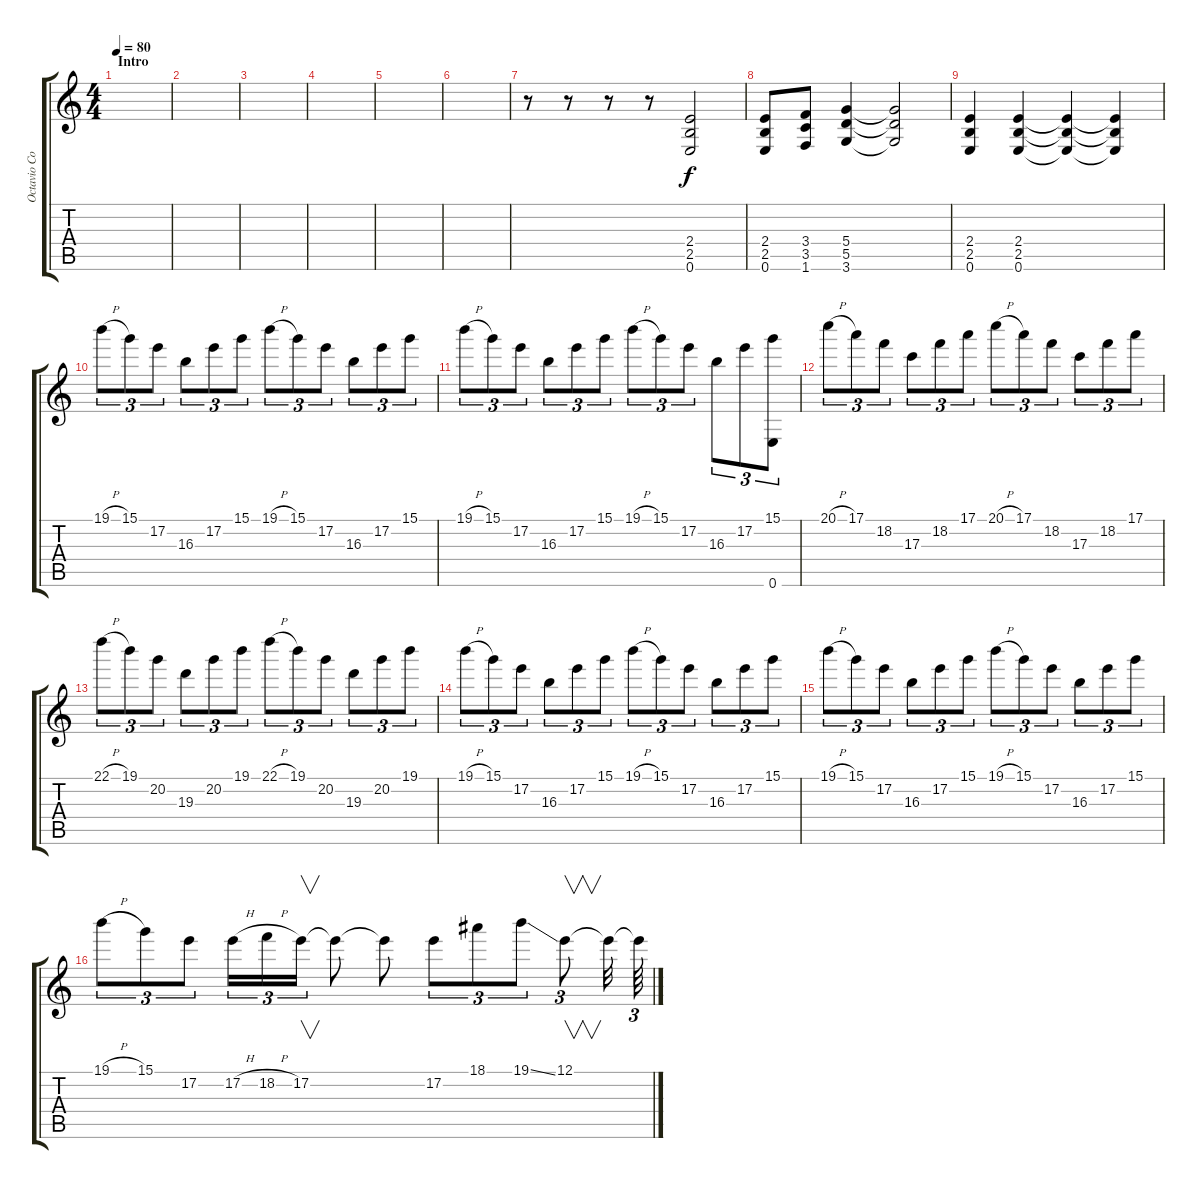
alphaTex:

\track ("Octavio Coronado" "Octavio Co") {instrument distortionguitar}
\staff {score tabs}
\tuning (E4 B3 G3 D3 A2 E2) {hide}
\ts (4 4)
\section ("" "Intro")
\tempo 80
\clef g2
\ks c
|
|
|
|
|
|
r.8 r.8 r.8 r.8 (2.4 2.5 0.6).2 |
(2.4 2.5 0.6).8 (3.4 3.5 1.6).8 (5.4 5.5 3.6).4 (5.4{t} 5.5{t} 3.6{t}).2 |
(2.4 2.5 0.6).4 (2.4 2.5 0.6).4 (2.4{t} 2.5{t} 0.6{t}).4 (2.4{t} 2.5{t} 0.6{t}).4 |
19.1{h}.8{tu (3 2)} 15.1.8{tu (3 2)} 17.2.8{tu (3 2)} 16.3.8{tu (3 2)} 17.2.8{tu (3 2)} 15.1.8{tu (3 2)} 19.1{h}.8{tu (3 2)} 15.1.8{tu (3 2)} 17.2.8{tu (3 2)} 16.3.8{tu (3 2)} 17.2.8{tu (3 2)} 15.1.8{tu (3 2)} |
19.1{h}.8{tu (3 2)} 15.1.8{tu (3 2)} 17.2.8{tu (3 2)} 16.3.8{tu (3 2)} 17.2.8{tu (3 2)} 15.1.8{tu (3 2)} 19.1{h}.8{tu (3 2)} 15.1.8{tu (3 2)} 17.2.8{tu (3 2)} 16.3.8{tu (3 2)} 17.2.8{tu (3 2)} (15.1 0.6).8{tu (3 2)} |
20.1{h}.8{tu (3 2)} 17.1.8{tu (3 2)} 18.2.8{tu (3 2)} 17.3.8{tu (3 2)} 18.2.8{tu (3 2)} 17.1.8{tu (3 2)} 20.1{h}.8{tu (3 2)} 17.1.8{tu (3 2)} 18.2.8{tu (3 2)} 17.3.8{tu (3 2)} 18.2.8{tu (3 2)} 17.1.8{tu (3 2)} |
22.1{h}.8{tu (3 2)} 19.1.8{tu (3 2)} 20.2.8{tu (3 2)} 19.3.8{tu (3 2)} 20.2.8{tu (3 2)} 19.1.8{tu (3 2)} 22.1{h}.8{tu (3 2)} 19.1.8{tu (3 2)} 20.2.8{tu (3 2)} 19.3.8{tu (3 2)} 20.2.8{tu (3 2)} 19.1.8{tu (3 2)} |
19.1{h}.8{tu (3 2)} 15.1.8{tu (3 2)} 17.2.8{tu (3 2)} 16.3.8{tu (3 2)} 17.2.8{tu (3 2)} 15.1.8{tu (3 2)} 19.1{h}.8{tu (3 2)} 15.1.8{tu (3 2)} 17.2.8{tu (3 2)} 16.3.8{tu (3 2)} 17.2.8{tu (3 2)} 15.1.8{tu (3 2)} |
19.1{h}.8{tu (3 2)} 15.1.8{tu (3 2)} 17.2.8{tu (3 2)} 16.3.8{tu (3 2)} 17.2.8{tu (3 2)} 15.1.8{tu (3 2)} 19.1{h}.8{tu (3 2)} 15.1.8{tu (3 2)} 17.2.8{tu (3 2)} 16.3.8{tu (3 2)} 17.2.8{tu (3 2)} 15.1.8{tu (3 2)} |
19.1{h}.8{tu (3 2)} 15.1.8{tu (3 2)} 17.2.8{tu (3 2)} 17.2{h}.16{tu (3 2)} 18.2{h}.16{tu (3 2)} 17.2.16{v tu (3 2)} 17.2{t}.8 17.2{t}.8 17.2.8{tu (3 2)} 18.1.8{tu (3 2)} 19.1{ss}.8{tu (3 2)} 12.1.8{v tu (3 2)} 12.1{t}.32 12.1{t}.64{tu (3 2)}
